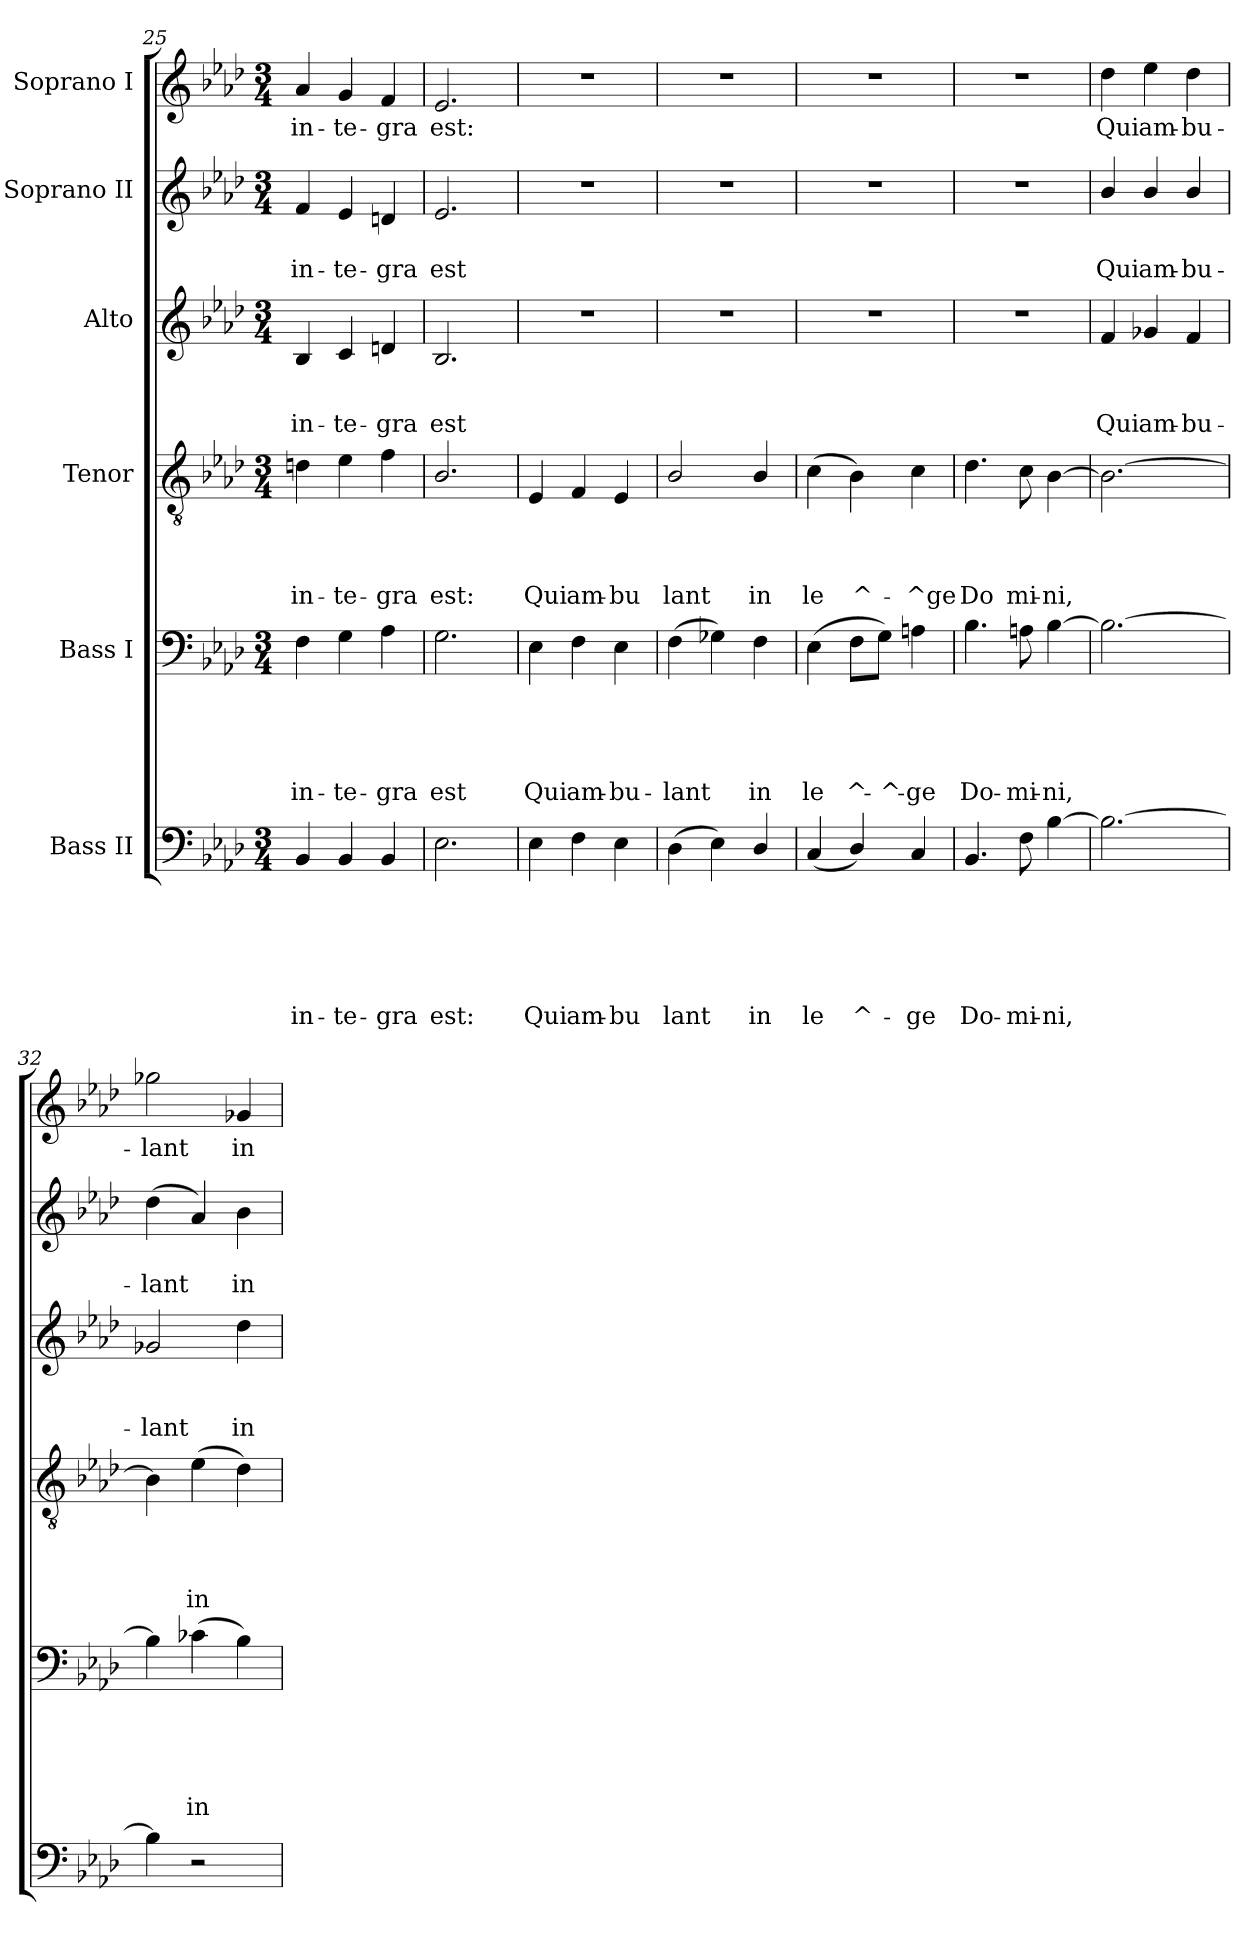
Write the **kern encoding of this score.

**kern	**text	**text	**text	**text	**text	**text	**kern	**text	**text	**text	**text	**text	**kern	**text	**text	**text	**text	**kern	**text	**text	**text	**kern	**text	**text	**kern	**text
*part6	*part6	*part6	*part6	*part6	*part6	*part6	*part5	*part5	*part5	*part5	*part5	*part5	*part4	*part4	*part4	*part4	*part4	*part3	*part3	*part3	*part3	*part2	*part2	*part2	*part1	*part1
*staff6	*staff6	*staff6	*staff6	*staff6	*staff6	*staff6	*staff5	*staff5	*staff5	*staff5	*staff5	*staff5	*staff4	*staff4	*staff4	*staff4	*staff4	*staff3	*staff3	*staff3	*staff3	*staff2	*staff2	*staff2	*staff1	*staff1
*I"Bass II	*	*	*	*	*	*	*I"Bass I	*	*	*	*	*	*I"Tenor	*	*	*	*	*I"Alto	*	*	*	*I"Soprano II	*	*	*I"Soprano I	*
*clefF4	*	*	*	*	*	*	*clefF4	*	*	*	*	*	*clefGv2	*	*	*	*	*clefG2	*	*	*	*clefG2	*	*	*clefG2	*
*k[b-e-a-d-]	*	*	*	*	*	*	*k[b-e-a-d-]	*	*	*	*	*	*k[b-e-a-d-]	*	*	*	*	*k[b-e-a-d-]	*	*	*	*k[b-e-a-d-]	*	*	*k[b-e-a-d-]	*
*A-:	*	*	*	*	*	*	*A-:	*	*	*	*	*	*A-:	*	*	*	*	*A-:	*	*	*	*A-:	*	*	*A-:	*
*M3/4	*	*	*	*	*	*	*M3/4	*	*	*	*	*	*M3/4	*	*	*	*	*M3/4	*	*	*	*M3/4	*	*	*M3/4	*
=25	=25	=25	=25	=25	=25	=25	=25	=25	=25	=25	=25	=25	=25	=25	=25	=25	=25	=25	=25	=25	=25	=25	=25	=25	=25	=25
!	!	!	!	!	!	!LO:LY:b	!	!	!	!	!	!LO:LY:b	!	!	!	!	!LO:LY:b	!	!	!	!LO:LY:b	!	!	!LO:LY:b	!	!LO:LY:b
4BB-/	.	.	.	.	.	in-	4F\	.	.	.	.	in-	4dn\	.	.	.	in-	4B-/	.	.	in-	4f/	.	in-	4a-/	in-
!	!	!	!	!	!	!LO:LY:b	!	!	!	!	!	!LO:LY:b	!	!	!	!	!LO:LY:b	!	!	!	!LO:LY:b	!	!	!LO:LY:b	!	!LO:LY:b
4BB-/	.	.	.	.	.	-te-	4G\	.	.	.	.	-te-	4e-\	.	.	.	-te-	4c/	.	.	-te-	4e-/	.	-te-	4g/	-te-
!	!	!	!	!	!	!LO:LY:b	!	!	!	!	!	!LO:LY:b	!	!	!	!	!LO:LY:b	!	!	!	!LO:LY:b	!	!	!LO:LY:b	!	!LO:LY:b
4BB-/	.	.	.	.	.	-gra	4A-\	.	.	.	.	-gra	4f\	.	.	.	-gra	4dn/	.	.	-gra	4dn/	.	-gra	4f/	-gra
=26	=26	=26	=26	=26	=26	=26	=26	=26	=26	=26	=26	=26	=26	=26	=26	=26	=26	=26	=26	=26	=26	=26	=26	=26	=26	=26
!	!	!	!	!	!	!LO:LY:b	!	!	!	!	!	!LO:LY:b	!	!	!	!	!LO:LY:b	!	!	!	!LO:LY:b	!	!	!LO:LY:b	!	!LO:LY:b
2.E-\	.	.	.	.	.	est:	2.G\	.	.	.	.	est	2.B-/	.	.	.	est:	2.B-/	.	.	est	2.e-/	.	est	2.e-/	est:
=27	=27	=27	=27	=27	=27	=27	=27	=27	=27	=27	=27	=27	=27	=27	=27	=27	=27	=27	=27	=27	=27	=27	=27	=27	=27	=27
!	!	!	!	!	!	!LO:LY:b	!	!	!	!	!	!LO:LY:b	!	!	!	!	!LO:LY:b	!	!	!	!	!	!	!	!	!
4E-\	.	.	.	.	.	Qui	4E-\	.	.	.	.	Qui	4E-/	.	.	.	Qui	2.r	.	.	.	2.r	.	.	2.r	.
!	!	!	!	!	!	!LO:LY:b	!	!	!	!	!	!LO:LY:b	!	!	!	!	!LO:LY:b	!	!	!	!	!	!	!	!	!
4F\	.	.	.	.	.	am-	4F\	.	.	.	.	am-	4F/	.	.	.	am-	.	.	.	.	.	.	.	.	.
!	!	!	!	!	!	!LO:LY:b	!	!	!	!	!	!LO:LY:b	!	!	!	!	!LO:LY:b	!	!	!	!	!	!	!	!	!
4E-\	.	.	.	.	.	-bu	4E-\	.	.	.	.	-bu-	4E-/	.	.	.	-bu	.	.	.	.	.	.	.	.	.
=28	=28	=28	=28	=28	=28	=28	=28	=28	=28	=28	=28	=28	=28	=28	=28	=28	=28	=28	=28	=28	=28	=28	=28	=28	=28	=28
!	!	!	!	!	!	!LO:LY:b	!	!	!	!	!	!LO:LY:b	!	!	!	!	!LO:LY:b	!	!	!	!	!	!	!	!	!
(>4D-\	.	.	.	.	.	lant	(>4F\	.	.	.	.	-lant	2B-/	.	.	.	lant	2.r	.	.	.	2.r	.	.	2.r	.
4E-\)	.	.	.	.	.	.	4G-X\)	.	.	.	.	.	.	.	.	.	.	.	.	.	.	.	.	.	.	.
!	!	!	!	!	!	!LO:LY:b	!	!	!	!	!	!LO:LY:b	!	!	!	!	!LO:LY:b	!	!	!	!	!	!	!	!	!
4D-/	.	.	.	.	.	in	4F\	.	.	.	.	in	4B-/	.	.	.	in	.	.	.	.	.	.	.	.	.
=29	=29	=29	=29	=29	=29	=29	=29	=29	=29	=29	=29	=29	=29	=29	=29	=29	=29	=29	=29	=29	=29	=29	=29	=29	=29	=29
!	!	!	!	!	!	!LO:LY:b	!	!	!	!	!	!LO:LY:b	!	!	!	!	!LO:LY:b	!	!	!	!	!	!	!	!	!
(<4C/	.	.	.	.	.	le	(>4E-\	.	.	.	.	le	(>4c\	.	.	.	le	2.r	.	.	.	2.r	.	.	2.r	.
!	!	!	!	!	!	!LO:LY:b	!	!	!	!	!	!LO:LY:b	!	!	!	!	!LO:LY:b	!	!	!	!	!	!	!	!	!
4D-/)	.	.	.	.	.	^-	8F\L	.	.	.	.	^-	4B-\)	.	.	.	^-	.	.	.	.	.	.	.	.	.
!	!	!	!	!	!	!	!	!	!	!	!	!LO:LY:b	!	!	!	!	!	!	!	!	!	!	!	!	!	!
.	.	.	.	.	.	.	8G\J)	.	.	.	.	-^-	.	.	.	.	.	.	.	.	.	.	.	.	.	.
!	!	!	!	!	!	!LO:LY:b	!	!	!	!	!	!LO:LY:b	!	!	!	!	!LO:LY:b	!	!	!	!	!	!	!	!	!
4C/	.	.	.	.	.	-ge	4An\	.	.	.	.	-ge	4c\	.	.	.	-^ge	.	.	.	.	.	.	.	.	.
=30	=30	=30	=30	=30	=30	=30	=30	=30	=30	=30	=30	=30	=30	=30	=30	=30	=30	=30	=30	=30	=30	=30	=30	=30	=30	=30
!	!	!	!	!	!	!LO:LY:b	!	!	!	!	!	!LO:LY:b	!	!	!	!	!LO:LY:b	!	!	!	!	!	!	!	!	!
4.BB-/	.	.	.	.	.	Do-	4.B-\	.	.	.	.	Do-	4.d-\	.	.	.	Do	2.r	.	.	.	2.r	.	.	2.r	.
!	!	!	!	!	!	!LO:LY:b	!	!	!	!	!	!LO:LY:b	!	!	!	!	!LO:LY:b	!	!	!	!	!	!	!	!	!
8F\	.	.	.	.	.	-mi-	8An\	.	.	.	.	-mi-	8c\	.	.	.	mi-	.	.	.	.	.	.	.	.	.
!	!	!	!	!	!	!LO:LY:b	!	!	!	!	!	!LO:LY:b	!	!	!	!	!LO:LY:b	!	!	!	!	!	!	!	!	!
[>4B-\	.	.	.	.	.	-ni,	[>4B-\	.	.	.	.	-ni,	[>4B-\	.	.	.	-ni,	.	.	.	.	.	.	.	.	.
!!LO:PB:g=z
=31	=31	=31	=31	=31	=31	=31	=31	=31	=31	=31	=31	=31	=31	=31	=31	=31	=31	=31	=31	=31	=31	=31	=31	=31	=31	=31
!	!	!	!	!	!	!	!	!	!	!	!	!	!	!	!	!	!	!	!	!	!LO:LY:b	!	!	!LO:LY:b	!	!LO:LY:b
2.B-\_	.	.	.	.	.	.	2.B-\_	.	.	.	.	.	2.B-\_	.	.	.	.	4f/	.	.	Qui	4b-/	.	Qui	4dd-\	Qui
!	!	!	!	!	!	!	!	!	!	!	!	!	!	!	!	!	!	!	!	!	!LO:LY:b	!	!	!LO:LY:b	!	!LO:LY:b
.	.	.	.	.	.	.	.	.	.	.	.	.	.	.	.	.	.	4g-X/	.	.	am-	4b-/	.	am-	4ee-\	am-
!	!	!	!	!	!	!	!	!	!	!	!	!	!	!	!	!	!	!	!	!	!LO:LY:b	!	!	!LO:LY:b	!	!LO:LY:b
.	.	.	.	.	.	.	.	.	.	.	.	.	.	.	.	.	.	4f/	.	.	-bu-	4b-/	.	-bu-	4dd-\	-bu-
!!LO:LB:g=z
=32	=32	=32	=32	=32	=32	=32	=32	=32	=32	=32	=32	=32	=32	=32	=32	=32	=32	=32	=32	=32	=32	=32	=32	=32	=32	=32
!	!	!	!	!	!	!	!	!	!	!	!	!	!	!	!	!	!	!	!	!	!LO:LY:b	!	!	!LO:LY:b	!	!LO:LY:b
4B-\]	.	.	.	.	.	.	4B-\]	.	.	.	.	.	4B-\]	.	.	.	.	2g-X/	.	.	-lant	(>4dd-\	.	-lant	2gg-X\	-lant
!	!	!	!	!	!	!	!	!	!	!	!	!LO:LY:b	!	!	!	!	!LO:LY:b	!	!	!	!	!	!	!	!	!
2r	.	.	.	.	.	.	(>4c-X\	.	.	.	.	in	(>4e-\	.	.	.	in	.	.	.	.	4a-/)	.	.	.	.
!	!	!	!	!	!	!	!	!	!	!	!	!	!	!	!	!	!	!	!	!	!LO:LY:b	!	!	!LO:LY:b	!	!LO:LY:b
.	.	.	.	.	.	.	4B-\)	.	.	.	.	.	4d-\)	.	.	.	.	4dd-\	.	.	in	4b-\	.	in	4g-X/	in
=	=	=	=	=	=	=	=	=	=	=	=	=	=	=	=	=	=	=	=	=	=	=	=	=	=	=
*-	*-	*-	*-	*-	*-	*-	*-	*-	*-	*-	*-	*-	*-	*-	*-	*-	*-	*-	*-	*-	*-	*-	*-	*-	*-	*-
